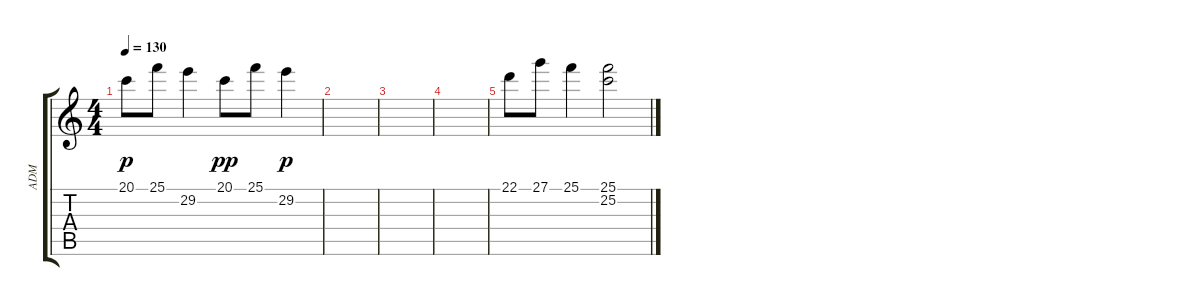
\track ("ADM" "ADM") {instrument vibraphone}
\staff {score tabs}
\tuning (E4 B3 G3 D3 A2 E2) {hide}
\ts (4 4)
\tempo 130
\clef g2
\ks c
20.1.8{dy p} 25.1.8 29.2.4 20.1.8{dy pp} 25.1.8 29.2.4{dy p} |
|
|
|
22.1.8 27.1.8 25.1.4 (25.1 25.2).2
